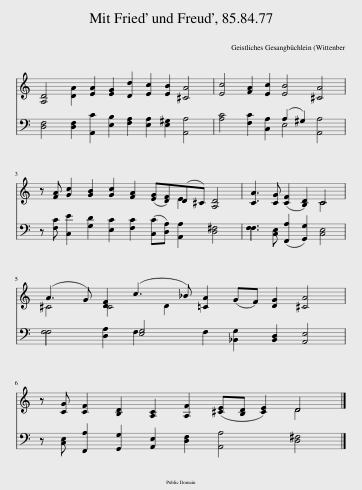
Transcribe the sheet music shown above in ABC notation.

X:1
%%score ( 1 2 ) ( 3 4 )
L:1/8
M:none
I:linebreak $
K:C
V:1 treble
V:2 treble
V:3 bass
V:4 bass
V:1
 [A,D]4 [DA]2 [EA]2 [EG]2 [Dd]2 [Ec]2 [EB]2 [^CA]4 | [Ec]4 [FA]2 [Ec]2 [EB]4 [^CA]4 |$ z [FA] [Gc]2 [GB]2 [Gc]2 [FA]2 ([EG][DF])(D^C) [A,D]4 | [CA]3 [CG] ([CF]2 [B,D]2) C4 |$ (A3 G) [DF]2 (c3 _B) [=CA]2 (GF) [DG]2 [^CA]4 |$ %5
 z [CG] [CF]2 [B,D]2 [A,C]2 [A,F]2 ([^CE][B,D] [CE]2) D4 |] %6
V:2
 x20 | x16 |$ x12 E2 x4 | x8 C4 |$ ^C4 C4 D2 x10 |$ %5
 x14 D4 |] %6
V:3
 [D,F,]4 [D,F,]2 [A,,C]2 [E,B,]2 [F,A,]2 [E,A,]2 [E,^G,]2 [A,,A,]4 | [A,C]4 [F,C]2 [C,A,]2 (A,2 ^G,2) [A,,A,]4 |$ z [F,C] [C,E]2 [G,D]2 [E,C]2 [F,C]2 ([C,C][D,A,]) [A,,A,]2 [D,^F,]4 | F,3 [C,E,] ([F,,A,]2 [G,,G,]2) [C,E,]4 |$ F,4 [D,A,]2 [E,G,]4 F,2 [_B,,G,]2 [B,,D,]2 [A,,E,]4 |$ %5
 z [C,E,] [F,,A,]2 [G,,G,]2 [A,,E,]2 [D,F,]2 [A,,A,]4 [D,^F,]4 |] %6
V:4
 x20 | x8 E,4 x4 |$ x18 | F,3 x9 |$ F,4 x2 F,2 x12 |$ %5
 x18 |] %6
